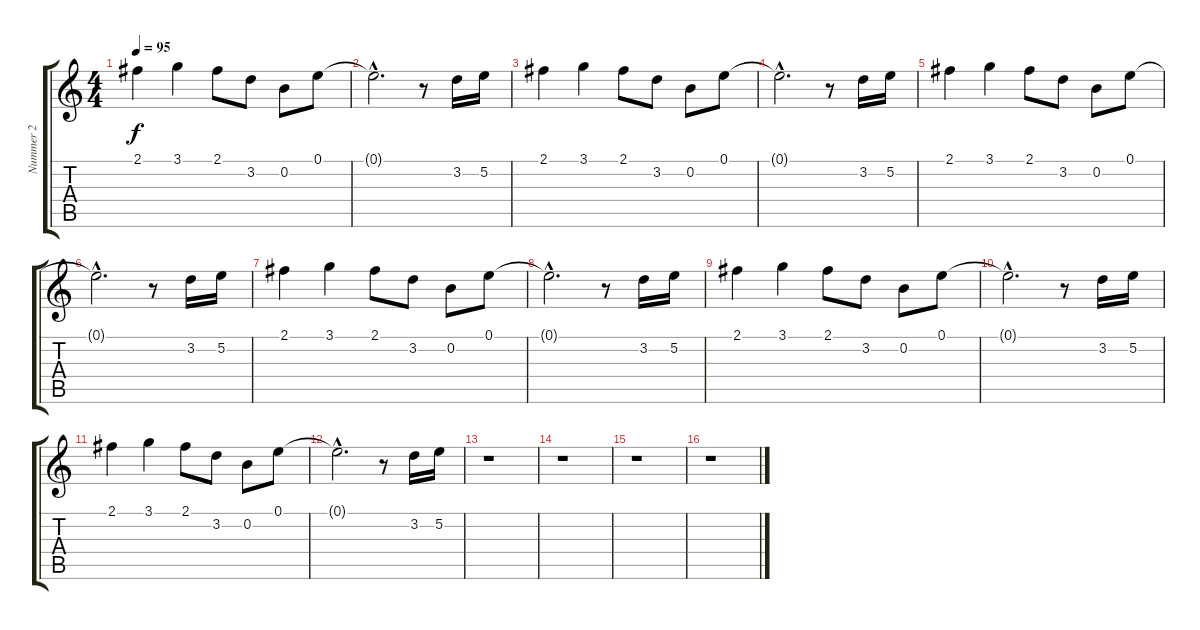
\track ("Nummer 2" "Nummer 2") {instrument electricguitarclean}
\staff {score tabs}
\tuning (E4 B3 G3 D3 A2 E2) {hide}
\ts (4 4)
\tempo 95
\clef g2
\ks c
2.1.4{dy f} 3.1.4 2.1.8 3.2.8 0.2.8 0.1.8 |
0.1{hac t}.2{d} r.8 3.2.16 5.2.16 |
2.1.4 3.1.4 2.1.8 3.2.8 0.2.8 0.1.8 |
0.1{hac t}.2{d} r.8 3.2.16 5.2.16 |
2.1.4 3.1.4 2.1.8 3.2.8 0.2.8 0.1.8 |
0.1{hac t}.2{d} r.8 3.2.16 5.2.16 |
2.1.4 3.1.4 2.1.8 3.2.8 0.2.8 0.1.8 |
0.1{hac t}.2{d} r.8 3.2.16 5.2.16 |
2.1.4 3.1.4 2.1.8 3.2.8 0.2.8 0.1.8 |
0.1{hac t}.2{d} r.8 3.2.16 5.2.16 |
2.1.4 3.1.4 2.1.8 3.2.8 0.2.8 0.1.8 |
0.1{hac t}.2{d} r.8 3.2.16 5.2.16 |
r.1 |
r.1 |
r.1 |
r.1
